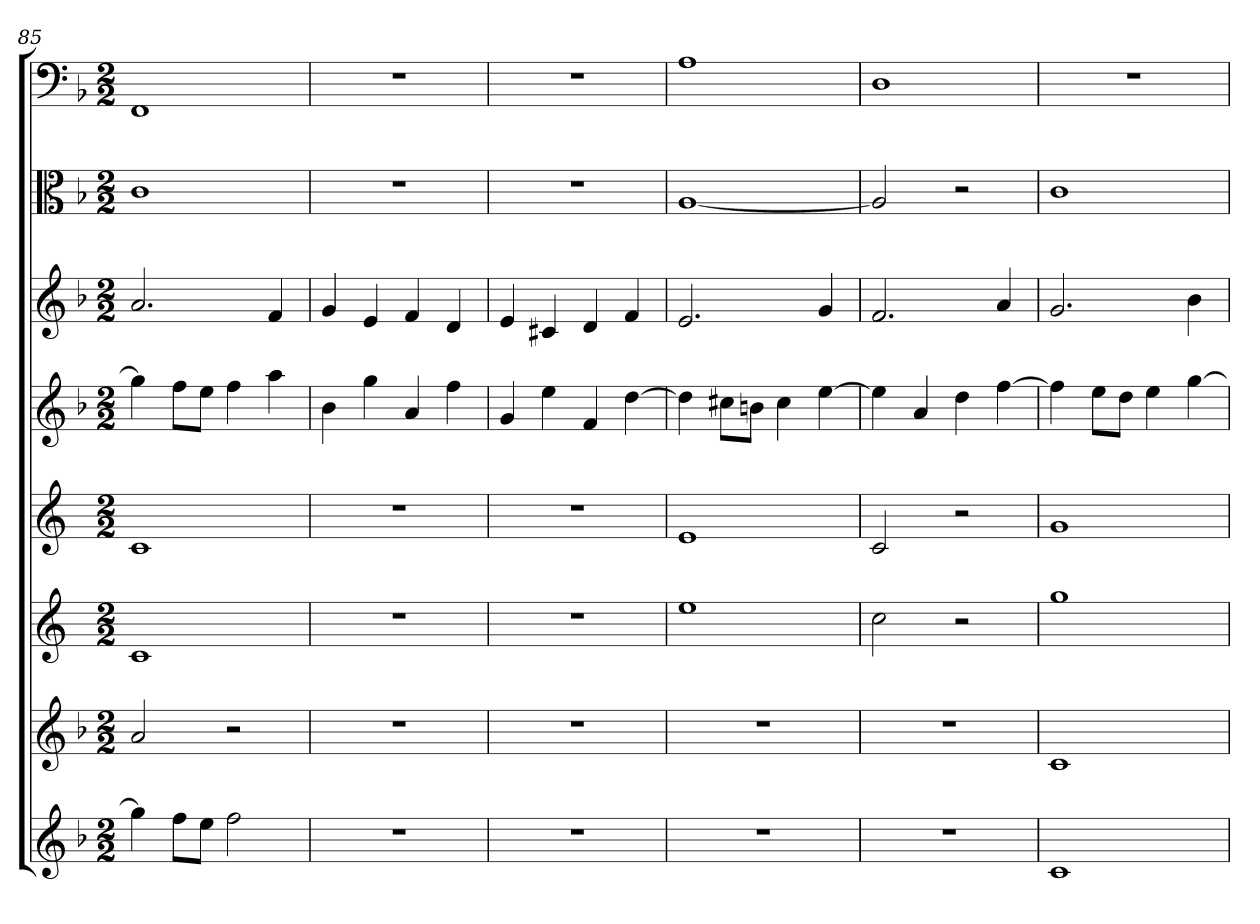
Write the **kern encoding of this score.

**kern	**kern	**kern	**kern	**kern	**kern	**kern	**kern
*part8	*part7	*part6	*part5	*part4	*part3	*part2	*part1
*staff8	*staff7	*staff6	*staff5	*staff4	*staff3	*staff2	*staff1
*	*	*	*	*	*	*clefC3	*clefF4
*k[b-]	*k[b-]	*k[]	*k[]	*k[b-]	*k[b-]	*k[b-]	*k[b-]
*F:	*F:	*	*	*F:	*F:	*F:	*F:
*M2/2	*M2/2	*M2/2	*M2/2	*M2/2	*M2/2	*M2/2	*M2/2
=85	=85	=85	=85	=85	=85	=85	=85
4gg]	2a	1c	1c	4gg]	2.a	1c	1FF
8ffL	.	.	.	8ffL	.	.	.
8eeJ	.	.	.	8eeJ	.	.	.
2ff	2r	.	.	4ff	.	.	.
.	.	.	.	4aa	4f	.	.
=86	=86	=86	=86	=86	=86	=86	=86
1r	1r	1r	1r	4b-	4g	1r	1r
.	.	.	.	4gg	4e	.	.
.	.	.	.	4a	4f	.	.
.	.	.	.	4ff	4d	.	.
=87	=87	=87	=87	=87	=87	=87	=87
1r	1r	1r	1r	4g	4e	1r	1r
.	.	.	.	4ee	4c#X	.	.
.	.	.	.	4f	4d	.	.
.	.	.	.	[4dd	4f	.	.
=88	=88	=88	=88	=88	=88	=88	=88
1r	1r	1ee	1e	4dd]	2.e	[1A	1A
.	.	.	.	8cc#XL	.	.	.
.	.	.	.	8bnJ	.	.	.
.	.	.	.	4cc#	.	.	.
.	.	.	.	[4ee	4g	.	.
=89	=89	=89	=89	=89	=89	=89	=89
1r	1r	2cc	2c	4ee]	2.f	2A]	1D
.	.	.	.	4a	.	.	.
.	.	2r	2r	4dd	.	2r	.
.	.	.	.	[4ff	4a	.	.
=90	=90	=90	=90	=90	=90	=90	=90
1c	1c	1gg	1g	4ff]	2.g	1c	1r
.	.	.	.	8eeL	.	.	.
.	.	.	.	8ddJ	.	.	.
.	.	.	.	4ee	.	.	.
.	.	.	.	[4gg	4b-	.	.
=	=	=	=	=	=	=	=
*-	*-	*-	*-	*-	*-	*-	*-
